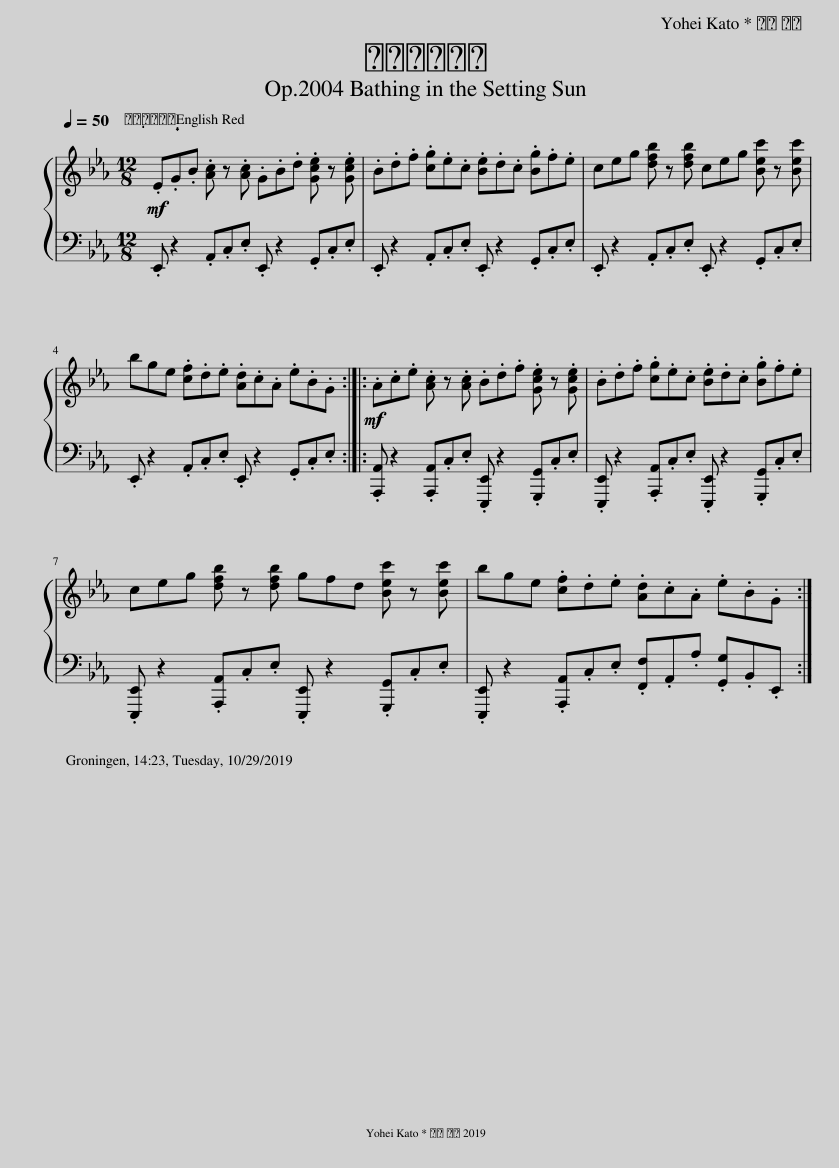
X:1
%%score { 1 | 2 }
L:1/8
Q:1/4=50
M:12/8
I:linebreak $
K:Eb
V:1 treble
V:2 bass
V:1
!mf! .E.G.B .[Ac] z .[Ac] .G.B.d .[Gce] z .[Gce] | .B.d.f .[cg].e.c .[Be].d.c .[Bg].f.e | ceg [dfb] z [dfb] ceg [Bec'] z [Bec'] |$ bge .[cf].d.e .[Ad].c.A .e.B.G ::!mf! .A.c.e .[Ac] z .[Ac] .B.d.f .[Gce] z .[Gce] | %5
 .B.d.f .[cg].e.c .[Be].d.c .[Bg].f.e |$ ceg [dfb] z [dfb] gfd [Bec'] z [Bec'] | bge .[cf].d.e .[Ad].c.A .e.B.G :| %8
V:2
 .E,, z2 .A,,.C,.E, .E,, z2 .G,,.C,.E, | .E,, z2 .A,,.C,.E, .E,, z2 .G,,.C,.E, | .E,, z2 .A,,.C,.E, .E,, z2 .G,,.C,.E, |$ .E,, z2 .A,,.C,.E, .E,, z2 .G,,.C,.E, :: .[A,,,A,,] z2 .[A,,,A,,].C,.E, .[E,,,E,,] z2 .[G,,,G,,].C,.E, | %5
 .[E,,,E,,] z2 .[A,,,A,,].C,.E, .[E,,,E,,] z2 .[G,,,G,,].C,.E, |$ .[E,,,E,,] z2 .[A,,,A,,].C,.E, .[E,,,E,,] z2 .[G,,,G,,].C,.E, | .[E,,,E,,] z2 .[A,,,A,,].C,.E, .[F,,F,].A,,.A, .[G,,G,].B,,.E,, :| %8
